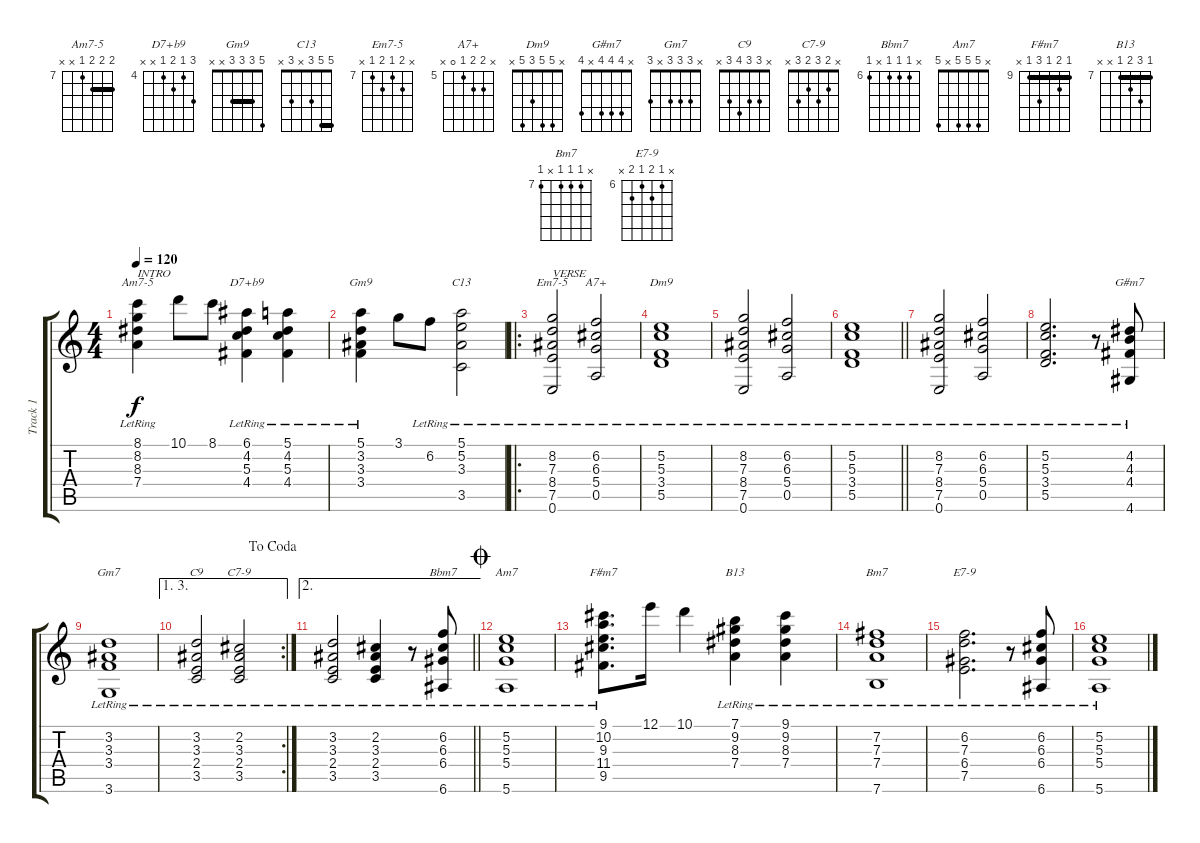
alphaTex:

\track ("Track 1" "Track 1") {instrument electricguitarjazz}
\staff {score tabs}
\tuning (E4 B3 G3 D3 A2 E2) {hide}
\chord ("Am7-5" 8 8 8 7 x x) {firstfret 7 barre 8}
\chord ("D7+b9" 6 4 5 4 x x) {firstfret 4}
\chord ("Gm9" 5 3 3 3 x x) {barre 3}
\chord ("C13" 5 5 3 x 3 x) {barre 5}
\chord ("Em7-5" x 8 7 8 7 x) {firstfret 7}
\chord ("A7+" x 6 6 5 0 x) {firstfret 5}
\chord ("Dm9" x 5 5 3 5 x)
\chord ("G#m7" x 4 4 4 x 4)
\chord ("Gm7" x 3 3 3 x 3)
\chord ("C9" x 3 3 4 3 x)
\chord ("C7-9" x 2 3 2 3 x)
\chord ("Bbm7" x 6 6 6 x 6) {firstfret 6}
\chord ("Am7" x 5 5 5 x 5)
\chord ("F#m7" 9 10 9 11 9 x) {firstfret 9 barre 9}
\chord ("B13" 7 9 8 7 x x) {firstfret 7 barre 7}
\chord ("Bm7" x 7 7 7 x 7) {firstfret 7}
\chord ("E7-9" x 6 7 6 7 x) {firstfret 6}
\ts (4 4)
\tempo 120
\clef g2
\ks c
(8.1 8.2{lr} 8.3{lr} 7.4{lr}).4{ch "Am7-5" txt "INTRO" dy f instrument electricguitarjazz} 10.1.8 8.1.8 (6.1 4.2{lr} 5.3{lr} 4.4{lr}).4{ch "D7+b9"} (5.1 4.2{lr} 5.3{lr} 4.4{lr}).4 |
(5.1 3.2{lr} 3.3{lr} 3.4{lr}).4{ch "Gm9"} 3.1.8 6.2{lr}.8 (5.1 5.2{lr} 3.3{lr} 3.5).2{ch "C13"} |
\ro
(8.2{lr} 7.3{lr} 8.4{lr} 7.5 0.6{lr}).2{ch "Em7-5" txt "VERSE"} (6.2{lr} 6.3{lr} 5.4{lr} 0.5).2{ch "A7+"} |
(5.2{lr} 5.3{lr} 3.4{lr} 5.5).1{ch "Dm9"} |
(8.2{lr} 7.3{lr} 8.4{lr} 7.5 0.6{lr}).2 (6.2{lr} 6.3{lr} 5.4{lr} 0.5).2 |
\barLineRight lightlight
(5.2{lr} 5.3{lr} 3.4{lr} 5.5).1 |
(8.2{lr} 7.3{lr} 8.4{lr} 7.5 0.6{lr}).2 (6.2{lr} 6.3{lr} 5.4{lr} 0.5).2 |
(5.2{lr} 5.3{lr} 3.4{lr} 5.5).2{d} r.8 (4.2{lr} 4.3{lr} 4.4{lr} 4.6{lr}).8{ch "G#m7"} |
(3.2{lr} 3.3{lr} 3.4{lr} 3.6{lr}).1{ch "Gm7"} |
\ae (1 3)
\rc 2
\jump dacoda
(3.2{lr} 3.3{lr} 2.4{lr} 3.5).2{ch "C9"} (2.2{lr} 3.3{lr} 2.4{lr} 3.5).2{ch "C7-9"} |
\ae 2
\barLineRight lightlight
(3.2{lr} 3.3{lr} 2.4{lr} 3.5).2 (2.2{lr} 3.3{lr} 2.4{lr} 3.5).4 r.8 (6.2{lr} 6.3{lr} 6.4{lr} 6.6{lr}).8{ch "Bbm7"} |
\jump coda
(5.2{lr} 5.3{lr} 5.4{lr} 5.6{lr}).1{ch "Am7"} |
(9.1 10.2{lr} 9.3{lr} 11.4{lr} 9.5).8{d ch "F#m7"} 12.1.16 10.1.4 (7.1 9.2{lr} 8.3{lr} 7.4{lr}).4{ch "B13"} (9.1 9.2{lr} 8.3{lr} 7.4{lr}).4 |
(7.2{lr} 7.3{lr} 7.4{lr} 7.6{lr}).1{ch "Bm7"} |
(6.2{lr} 7.3{lr} 6.4{lr} 7.5).2{d ch "E7-9"} r.8 (6.2{lr} 6.3{lr} 6.4{lr} 6.6{lr}).8 |
(5.2{lr} 5.3{lr} 5.4{lr} 5.6{lr}).1
